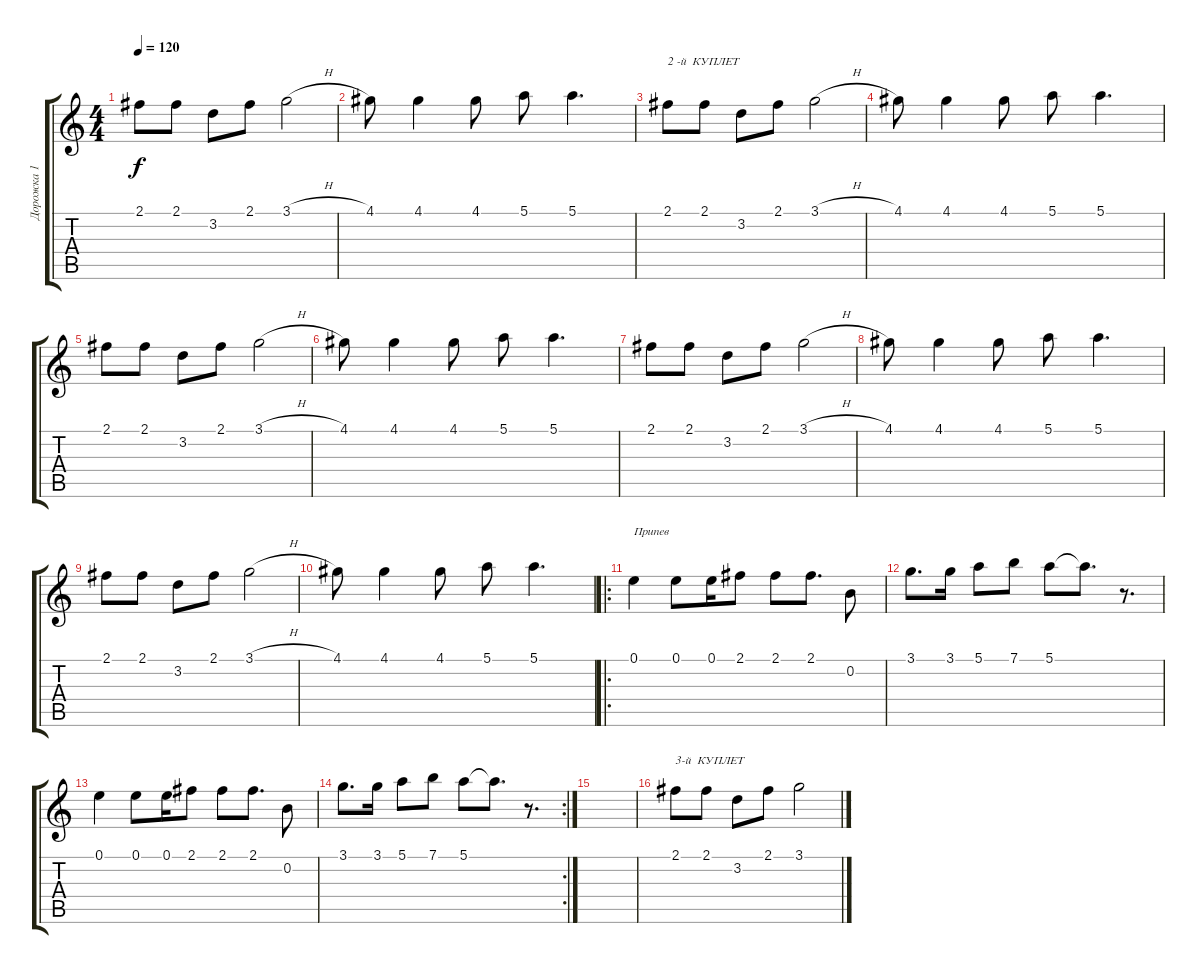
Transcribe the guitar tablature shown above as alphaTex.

\track ("Дорожка 1" "Дорожка 1") {instrument acousticguitarsteel}
\staff {score tabs}
\tuning (E4 B3 G3 D3 A2 E2) {hide}
\ts (4 4)
\tempo 120
\clef g2
\ks c
2.1.8{dy f} 2.1.8 3.2.8 2.1.8 3.1{h}.2 |
4.1.8 4.1.4 4.1.8 5.1.8 5.1.4{d} |
2.1.8{txt "2 -й  КУПЛЕТ"} 2.1.8 3.2.8 2.1.8 3.1{h}.2 |
4.1.8 4.1.4 4.1.8 5.1.8 5.1.4{d} |
2.1.8 2.1.8 3.2.8 2.1.8 3.1{h}.2 |
4.1.8 4.1.4 4.1.8 5.1.8 5.1.4{d} |
2.1.8 2.1.8 3.2.8 2.1.8 3.1{h}.2 |
4.1.8 4.1.4 4.1.8 5.1.8 5.1.4{d} |
2.1.8 2.1.8 3.2.8 2.1.8 3.1{h}.2 |
4.1.8 4.1.4 4.1.8 5.1.8 5.1.4{d} |
\ro
0.1.4{txt "Припев"} 0.1.8 0.1.16 2.1.8 2.1.8 2.1.8{d} 0.2.8 |
3.1.8{d} 3.1.16 5.1.8 7.1.8 5.1.8 5.1{t}.8{d} r.8{d} |
0.1.4 0.1.8 0.1.16 2.1.8 2.1.8 2.1.8{d} 0.2.8 |
\rc 2
3.1.8{d} 3.1.16 5.1.8 7.1.8 5.1.8 5.1{t}.8{d} r.8{d} |
|
2.1.8{txt "3-й  КУПЛЕТ"} 2.1.8 3.2.8 2.1.8 3.1{h}.2
